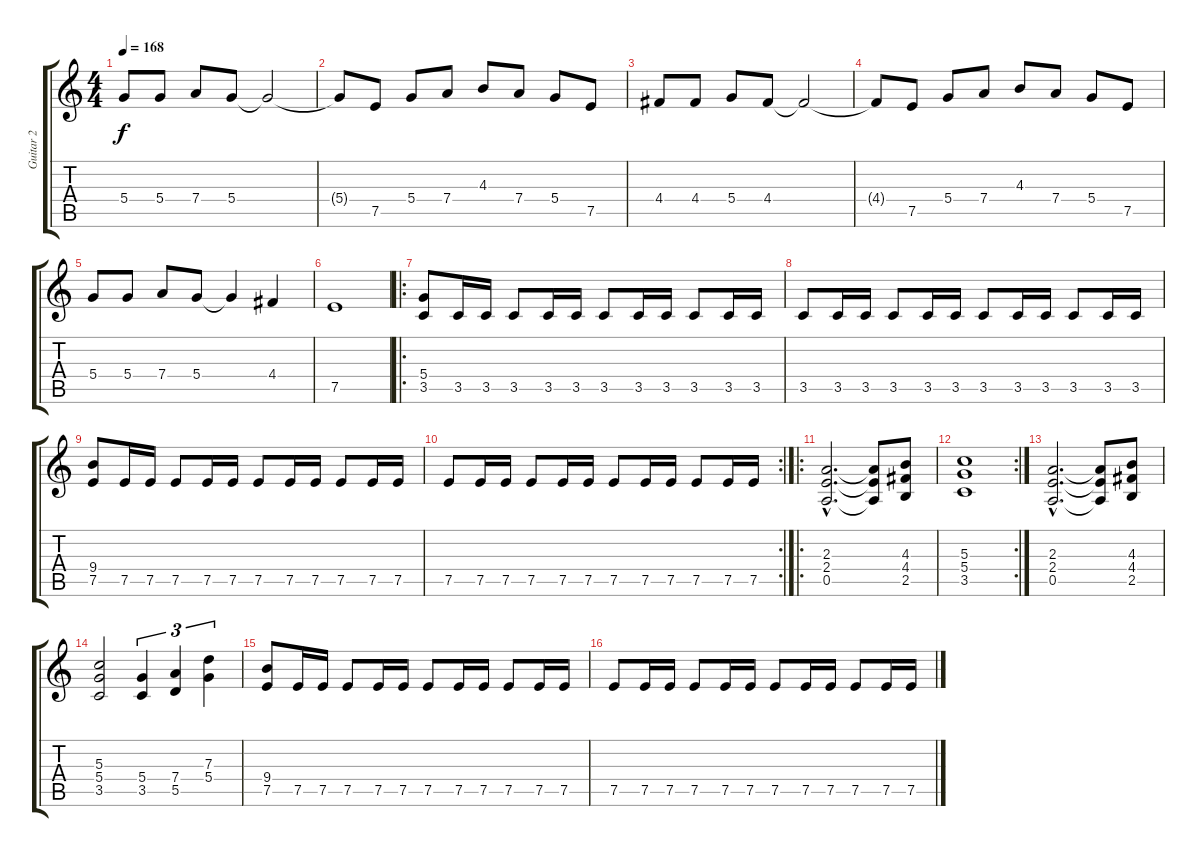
\track ("Guitar 2" "Guitar 2") {instrument overdrivenguitar}
\staff {score tabs}
\tuning (E4 B3 G3 D3 A2 E2) {hide}
\ts (4 4)
\tempo 168
\clef g2
\ks c
5.4.8{dy f} 5.4.8 7.4.8 5.4.8 5.4{t}.2 |
5.4{t}.8 7.5.8 5.4.8 7.4.8 4.3.8 7.4.8 5.4.8 7.5.8 |
4.4.8 4.4.8 5.4.8 4.4.8 4.4{t}.2 |
4.4{t}.8 7.5.8 5.4.8 7.4.8 4.3.8 7.4.8 5.4.8 7.5.8 |
5.4.8 5.4.8 7.4.8 5.4.8 5.4{t}.4 4.4.4 |
7.5.1 |
\ro
(5.4 3.5).8 3.5.16 3.5.16 3.5.8 3.5.16 3.5.16 3.5.8 3.5.16 3.5.16 3.5.8 3.5.16 3.5.16 |
3.5.8 3.5.16 3.5.16 3.5.8 3.5.16 3.5.16 3.5.8 3.5.16 3.5.16 3.5.8 3.5.16 3.5.16 |
(9.4 7.5).8 7.5.16 7.5.16 7.5.8 7.5.16 7.5.16 7.5.8 7.5.16 7.5.16 7.5.8 7.5.16 7.5.16 |
\rc 2
7.5.8 7.5.16 7.5.16 7.5.8 7.5.16 7.5.16 7.5.8 7.5.16 7.5.16 7.5.8 7.5.16 7.5.16 |
\ro
(2.3{hac} 2.4{hac} 0.5{hac}).2{d} (2.3{t} 2.4{t} 0.5{t}).8 (4.3 4.4 2.5).8 |
\rc 2
(5.3 5.4 3.5).1 |
(2.3{hac} 2.4{hac} 0.5{hac}).2{d} (2.3{t} 2.4{t} 0.5{t}).8 (4.3 4.4 2.5).8 |
(5.3 5.4 3.5).2 (5.4 3.5).4{tu (3 2)} (7.4 5.5).4{tu (3 2)} (7.3 5.4).4{tu (3 2)} |
(9.4 7.5).8 7.5.16 7.5.16 7.5.8 7.5.16 7.5.16 7.5.8 7.5.16 7.5.16 7.5.8 7.5.16 7.5.16 |
7.5.8 7.5.16 7.5.16 7.5.8 7.5.16 7.5.16 7.5.8 7.5.16 7.5.16 7.5.8 7.5.16 7.5.16
